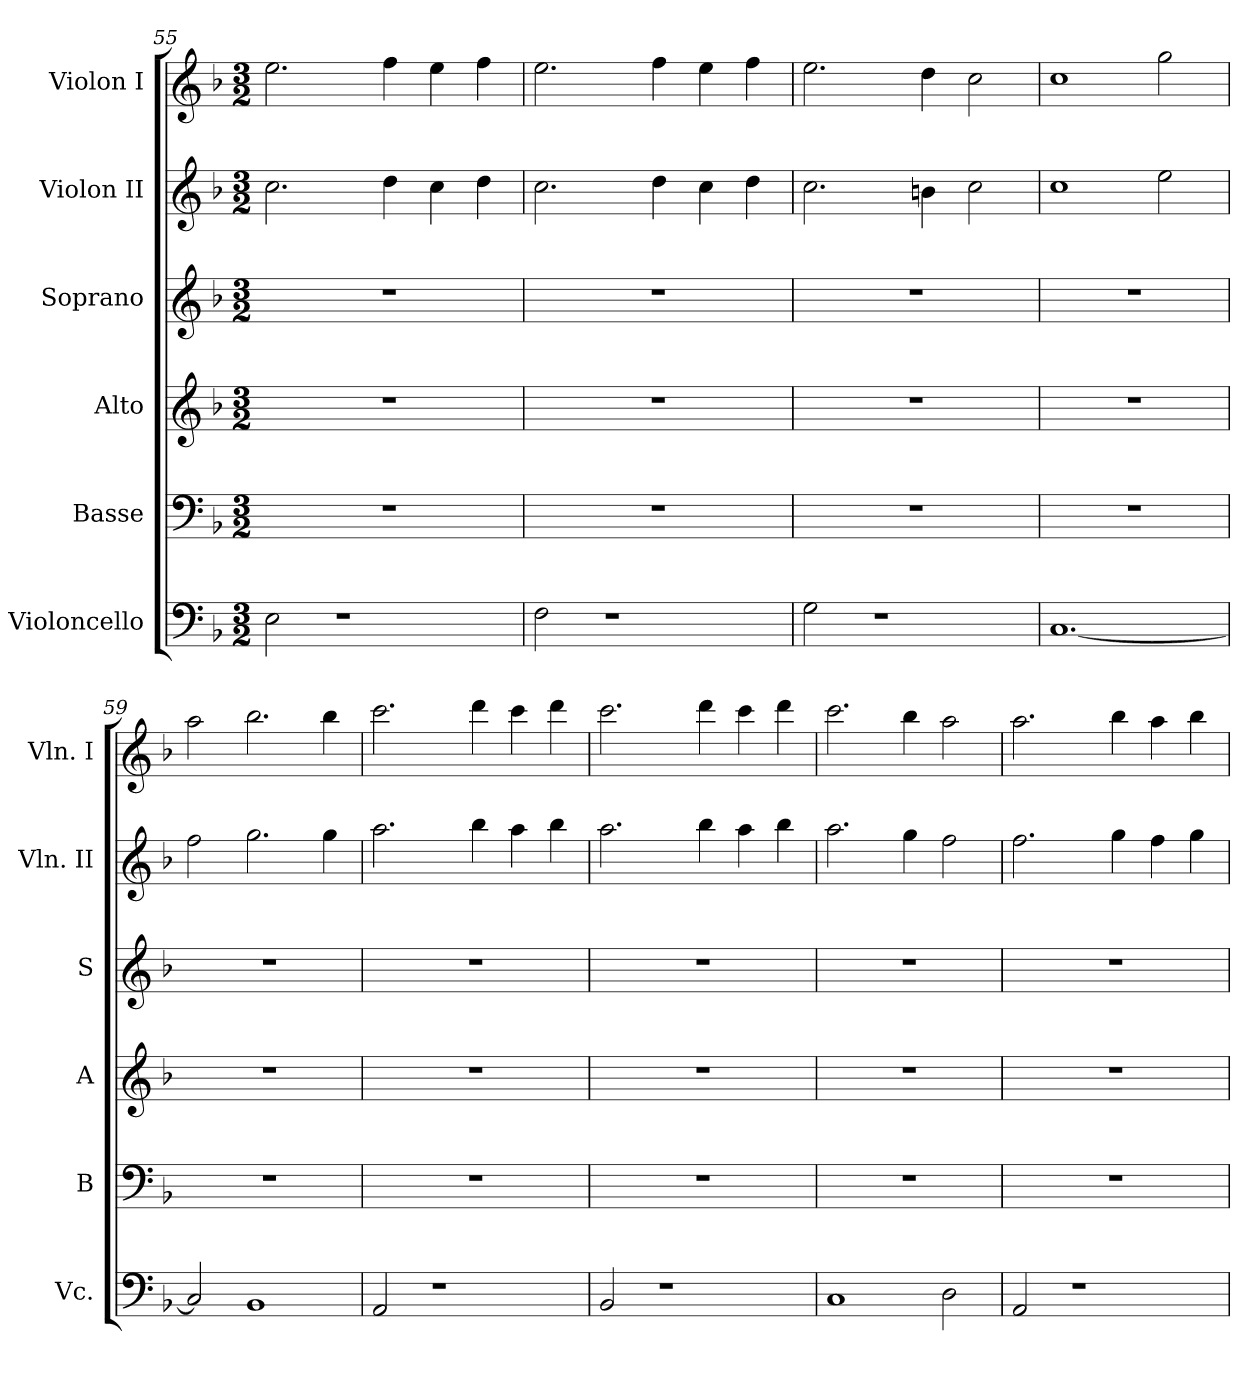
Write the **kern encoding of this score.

**kern	**kern	**kern	**kern	**kern	**kern
*part6	*part5	*part4	*part3	*part2	*part1
*staff6	*staff5	*staff4	*staff3	*staff2	*staff1
*I"Violoncello	*I"Basse	*I"Alto	*I"Soprano	*I"Violon II	*I"Violon I
*I'Vc.	*I'B	*I'A	*I'S	*I'Vln. II	*I'Vln. I
!!LO:PB:g=z
*clefF4	*clefF4	*clefG2	*clefG2	*clefG2	*clefG2
*k[b-]	*k[b-]	*k[b-]	*k[b-]	*k[b-]	*k[b-]
*F:	*F:	*F:	*F:	*F:	*F:
*M3/2	*M3/2	*M3/2	*M3/2	*M3/2	*M3/2
=55	=55	=55	=55	=55	=55
2E\	1.r	1.r	1.r	2.cc\	2.ee\
1r	.	.	.	.	.
.	.	.	.	4dd\	4ff\
.	.	.	.	4cc\	4ee\
.	.	.	.	4dd\	4ff\
=56	=56	=56	=56	=56	=56
2F\	1.r	1.r	1.r	2.cc\	2.ee\
1r	.	.	.	.	.
.	.	.	.	4dd\	4ff\
.	.	.	.	4cc\	4ee\
.	.	.	.	4dd\	4ff\
=57	=57	=57	=57	=57	=57
2G\	1.r	1.r	1.r	2.cc\	2.ee\
1r	.	.	.	.	.
.	.	.	.	4bn\	4dd\
.	.	.	.	2cc\	2cc\
=58	=58	=58	=58	=58	=58
[1.C	1.r	1.r	1.r	1cc	1cc
.	.	.	.	2ee\	2gg\
=59	=59	=59	=59	=59	=59
2C/]	1.r	1.r	1.r	2ff\	2aa\
1BB-	.	.	.	2.gg\	2.bb-\
.	.	.	.	4gg\	4bb-\
=60	=60	=60	=60	=60	=60
2AA/	1.r	1.r	1.r	2.aa\	2.ccc\
1r	.	.	.	.	.
.	.	.	.	4bb-\	4ddd\
.	.	.	.	4aa\	4ccc\
.	.	.	.	4bb-\	4ddd\
!!LO:LB:g=z
=61	=61	=61	=61	=61	=61
2BB-/	1.r	1.r	1.r	2.aa\	2.ccc\
1r	.	.	.	.	.
.	.	.	.	4bb-\	4ddd\
.	.	.	.	4aa\	4ccc\
.	.	.	.	4bb-\	4ddd\
=62	=62	=62	=62	=62	=62
1C	1.r	1.r	1.r	2.aa\	2.ccc\
.	.	.	.	4gg\	4bb-\
2D\	.	.	.	2ff\	2aa\
=63	=63	=63	=63	=63	=63
2AA/	1.r	1.r	1.r	2.ff\	2.aa\
1r	.	.	.	.	.
.	.	.	.	4gg\	4bb-\
.	.	.	.	4ff\	4aa\
.	.	.	.	4gg\	4bb-\
=	=	=	=	=	=
*-	*-	*-	*-	*-	*-
